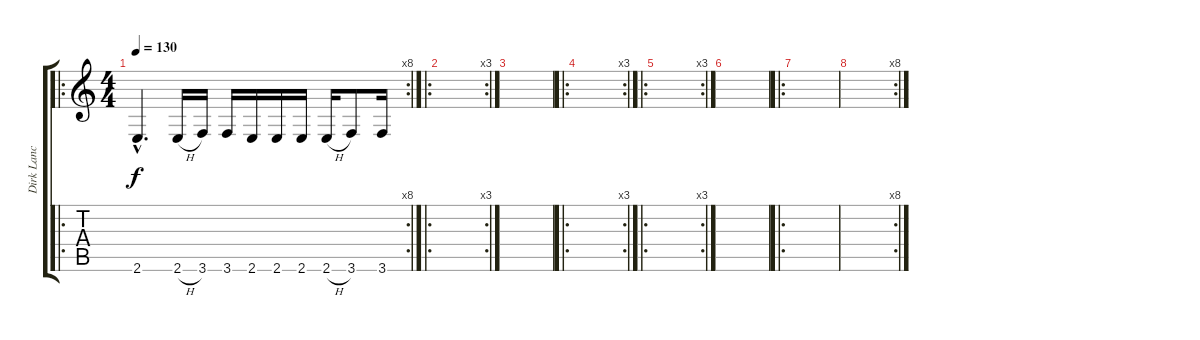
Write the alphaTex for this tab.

\track (" Dirk Lance" " Dirk Lanc") {instrument slapbass1}
\staff {score tabs}
\tuning (E4 B3 G3 D3 A2 D2) {hide}
\ro
\rc 8
\ts (4 4)
\tempo 130
\clef g2
\ks c
2.6{hac}.4{d dy f} 2.6{h}.16 3.6.16 3.6.16 2.6.16 2.6.16 2.6.16 2.6{h}.16 3.6.8 3.6.16 |
\ro
\rc 3
|
|
\ro
\rc 3
|
\ro
\rc 3
|
|
\ro
|
\rc 8
